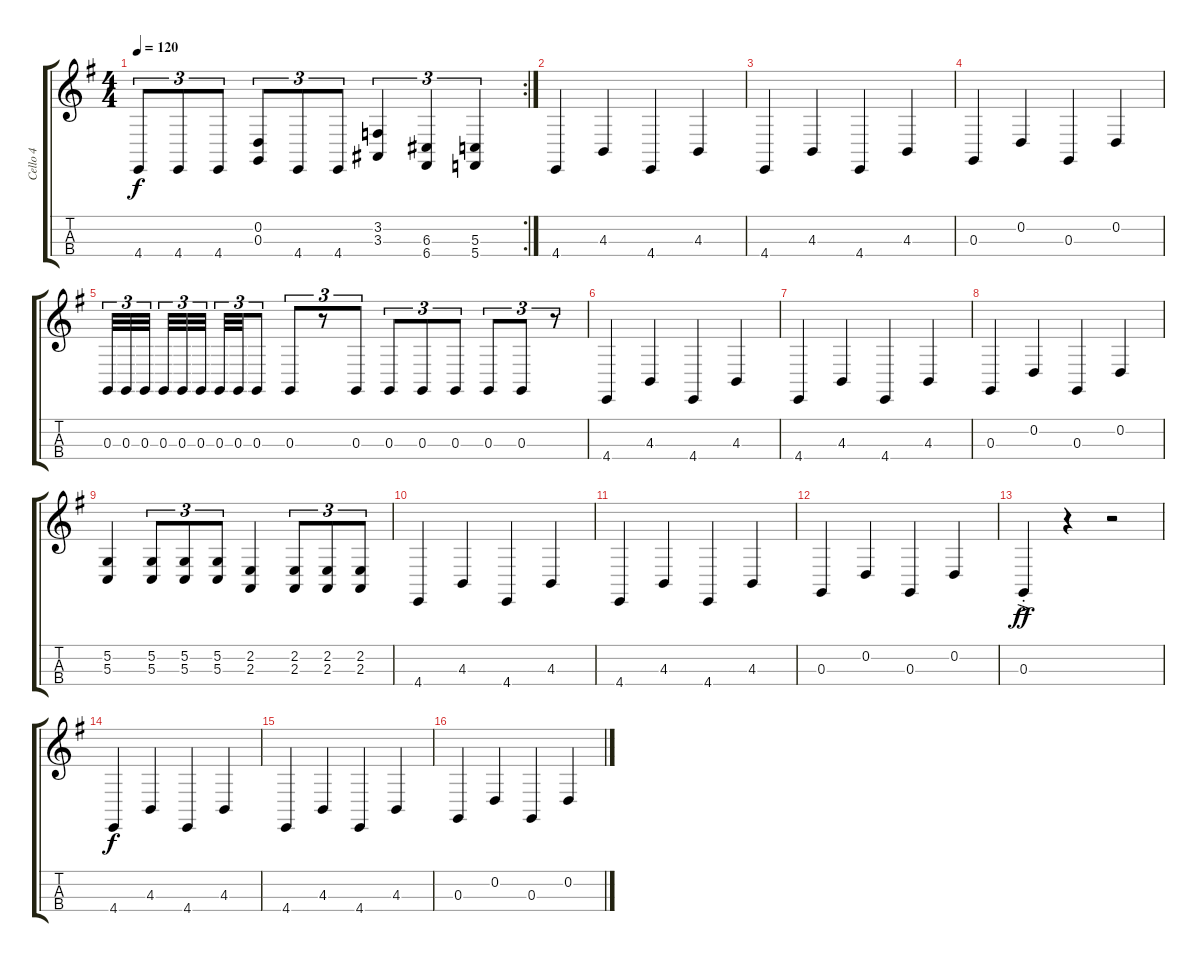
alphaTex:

\track ("Cello 4" "Cello 4") {instrument cello}
\staff {score tabs}
\tuning (A3 D3 G2 C2) {hide}
\rc 2
\ts (4 4)
\tempo 120
\clef g2
\ks g
4.4.8{tu (3 2) dy f} 4.4.8{tu (3 2)} 4.4.8{tu (3 2)} (0.2 0.3).8{tu (3 2)} 4.4.8{tu (3 2)} 4.4.8{tu (3 2)} (3.2 3.3).4{tu (3 2)} (6.3 6.4).4{tu (3 2)} (5.3 5.4).4{tu (3 2)} |
4.4.4 4.3.4 4.4.4 4.3.4 |
4.4.4 4.3.4 4.4.4 4.3.4 |
0.3.4 0.2.4 0.3.4 0.2.4 |
0.3.32{tu (3 2)} 0.3.32{tu (3 2)} 0.3.32{tu (3 2) beam splitsecondary} 0.3.32{tu (3 2)} 0.3.32{tu (3 2)} 0.3.32{tu (3 2) beam splitsecondary} 0.3.32{tu (3 2)} 0.3.32{tu (3 2)} 0.3.8{tu (3 2)} 0.3.8{tu (3 2)} r.8{tu (3 2)} 0.3.8{tu (3 2)} 0.3.8{tu (3 2)} 0.3.8{tu (3 2)} 0.3.8{tu (3 2)} 0.3.8{tu (3 2)} 0.3.8{tu (3 2)} r.8{tu (3 2)} |
4.4.4 4.3.4 4.4.4 4.3.4 |
4.4.4 4.3.4 4.4.4 4.3.4 |
0.3.4 0.2.4 0.3.4 0.2.4 |
(5.2 5.3).4 (5.2 5.3).8{tu (3 2)} (5.2 5.3).8{tu (3 2)} (5.2 5.3).8{tu (3 2)} (2.2 2.3).4 (2.2 2.3).8{tu (3 2)} (2.2 2.3).8{tu (3 2)} (2.2 2.3).8{tu (3 2)} |
4.4.4 4.3.4 4.4.4 4.3.4 |
4.4.4 4.3.4 4.4.4 4.3.4 |
0.3.4 0.2.4 0.3.4 0.2.4 |
0.3{ac st}.4{dy ff} r.4 r.2 |
4.4.4{dy f} 4.3.4 4.4.4 4.3.4 |
4.4.4 4.3.4 4.4.4 4.3.4 |
0.3.4 0.2.4 0.3.4 0.2.4
